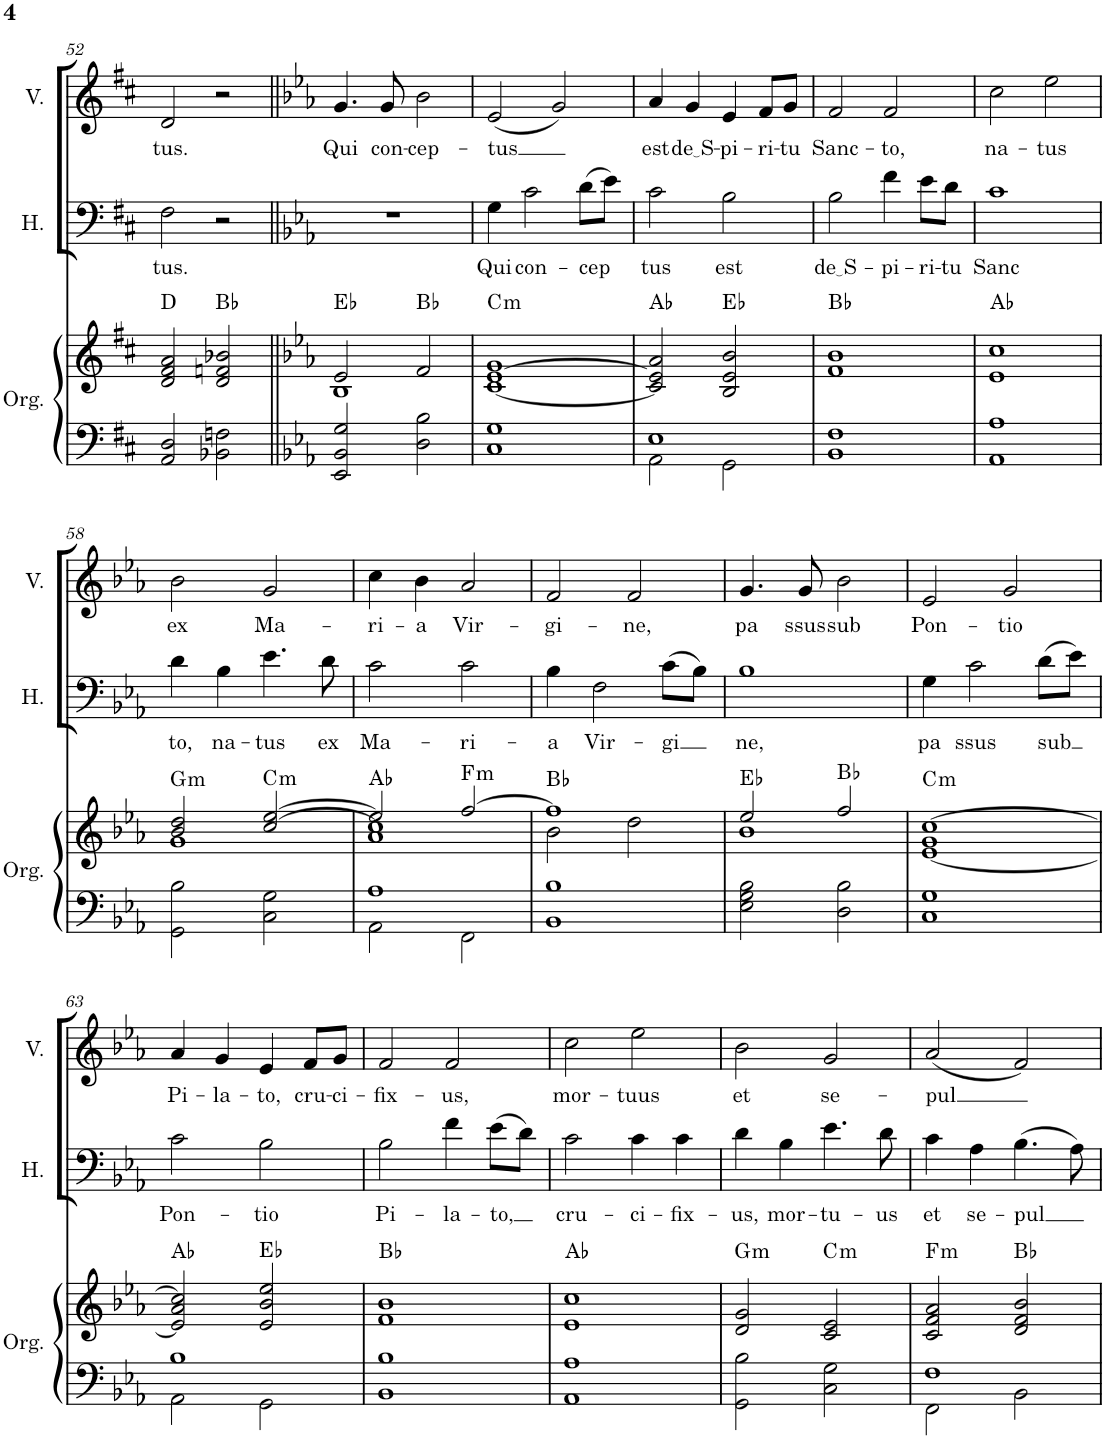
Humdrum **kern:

**kern	**kern	**harte	**kern	**text	**kern	**text
*part3	*part3	*part3	*part2	*part2	*part1	*part1
*staff4	*staff3	*	*staff2	*staff2	*staff1	*staff1
*I"Órgano	*	*	*I"Hombres	*	*I"Mujeres	*
*	*	*	*I'H.	*	*	*
!!LO:PB:g=z
*clefF4	*clefG2	*	*clefF4	*	*clefG2	*
*k[f#c#]	*k[f#c#]	*	*k[f#c#]	*	*k[f#c#]	*
*M4/4	*M4/4	*	*M4/4	*	*M4/4	*
=52	=52	=52	=52	=52	=52	=52
!	!	!	!	!LO:LY:b	!	!LO:LY:b
2AA/ 2D/	2d/ 2f#/ 2a/	D:maj	2F#\	tus.	2d/	tus.
2BB-X\ 2Fn\	2d/ 2fn/ 2b-X/	Bb:maj	2r	.	2r	.
=53||	=53||	=53||	=53||	=53||	=53||	=53||
*k[b-e-a-]	*k[b-e-a-]	*	*k[b-e-a-]	*	*k[b-e-a-]	*
*	*^	*	*	*	*	*
!	!	!	!	!	!	!	!LO:LY:b
2EE-/ 2BB-/ 2G/	2e-/	1B-	Eb:maj	1r	.	4.g/	Qui
!	!	!	!	!	!	!	!LO:LY:b
.	.	.	.	.	.	8g/	con-
!	!	!	!	!	!	!	!LO:LY:b
2D\ 2B-\	2f/	.	Bb:maj	.	.	2b-\	-cep-
*	*v	*v	*	*	*	*	*
=54	=54	=54	=54	=54	=54	=54
!	!	!LO:H:kt=m	!	!LO:LY:b	!	!LO:LY:b
1C 1G	[1c [1e- 1g	C:min	4G\	Qui	(2e-/	-tus
!	!	!	!	!LO:LY:b	!	!
.	.	.	2c\	con-	.	.
.	.	.	.	.	2g/)	.
!	!	!	!	!LO:LY:b	!	!
.	.	.	(8d\L	-cep	.	.
.	.	.	8e-\J)	.	.	.
=55	=55	=55	=55	=55	=55	=55
*^	*	*	*	*	*	*
!	!	!	!	!	!LO:LY:b	!	!LO:LY:b
1E-	2AA-\	2c/] 2e-/] 2a-/	Ab:maj	2c\	tus	4a-/	est
!	!	!	!	!	!	!	!LO:LY:b
.	.	.	.	.	.	4g/	de S
!	!	!	!	!	!LO:LY:b	!	!LO:LY:b
.	2GG\	2B-/ 2e-/ 2b-/	Eb:maj	2B-\	est	4e-/	-pi-
!	!	!	!	!	!	!	!LO:LY:b
.	.	.	.	.	.	8f/L	-ri-
!	!	!	!	!	!	!	!LO:LY:b
.	.	.	.	.	.	8g/J	-tu
*v	*v	*	*	*	*	*	*
=56	=56	=56	=56	=56	=56	=56
!	!	!	!	!LO:LY:b	!	!LO:LY:b
1BB- 1F	1f 1b-	Bb:maj	2B-\	de S	2f/	Sanc-
!	!	!	!	!LO:LY:b	!	!LO:LY:b
.	.	.	4f\	-pi-	2f/	-to,
!	!	!	!	!LO:LY:b	!	!
.	.	.	8e-\L	-ri-	.	.
!	!	!	!	!LO:LY:b	!	!
.	.	.	8d\J	-tu	.	.
=57	=57	=57	=57	=57	=57	=57
!	!	!	!	!LO:LY:b	!	!LO:LY:b
1AA- 1A-	1e- 1cc	Ab:maj	1c	Sanc	2cc\	na-
!	!	!	!	!	!	!LO:LY:b
.	.	.	.	.	2ee-\	-tus
!!LO:LB:g=z
=58	=58	=58	=58	=58	=58	=58
*	*^	*	*	*	*	*
!	!	!	!LO:H:kt=m	!	!LO:LY:b	!	!LO:LY:b
2GG\ 2B-\	2b-/ 2dd/	1g	G:min	4d\	-to,	2b-\	ex
!	!	!	!	!	!LO:LY:b	!	!
.	.	.	.	4B-\	na-	.	.
!	!	!	!LO:H:kt=m	!	!LO:LY:b	!	!LO:LY:b
2C\ 2G\	[2cc/ [2ee-/	.	C:min	4.e-\	-tus	2g/	Ma-
!	!	!	!	!	!LO:LY:b	!	!
.	.	.	.	8d\	ex	.	.
=59	=59	=59	=59	=59	=59	=59	=59
*^	*	*	*	*	*	*	*
!	!	!	!	!	!	!LO:LY:b	!	!LO:LY:b
1A-	2AA-\	2ee-/]	1a- 1cc]	Ab:maj	2c\	Ma-	4cc\	-ri-
!	!	!	!	!	!	!	!	!LO:LY:b
.	.	.	.	.	.	.	4b-\	-a
!	!	!	!	!LO:H:kt=m	!	!LO:LY:b	!	!LO:LY:b
.	2FF\	[2ff/	.	F:min	2c\	-ri-	2a-/	Vir-
=60	=60	=60	=60	=60	=60	=60	=60	=60
!	!	!	!	!	!	!LO:LY:b	!	!LO:LY:b
*v	*v	*	*	*	*	*	*	*
1BB- 1B-	1ff]	2b-\	Bb:maj	4B-\	-a	2f/	-gi-
!	!	!	!	!	!LO:LY:b	!	!
.	.	.	.	2F\	Vir-	.	.
!	!	!	!	!	!	!	!LO:LY:b
.	.	2dd\	.	.	.	2f/	-ne,
!	!	!	!	!	!LO:LY:b	!	!
.	.	.	.	(8c\L	-gi	.	.
.	.	.	.	8B-\J)	.	.	.
=61	=61	=61	=61	=61	=61	=61	=61
!	!	!	!	!	!LO:LY:b	!	!LO:LY:b
2E-\ 2G\ 2B-\	2ee-/	1b-	Eb:maj	1B-	ne,	4.g/	pa
!	!	!	!	!	!	!	!LO:LY:b
.	.	.	.	.	.	8g/	ssus
!	!	!	!	!	!	!	!LO:LY:b
2D\ 2B-\	2ff/	.	Bb:maj	.	.	2b-\	sub
*	*v	*v	*	*	*	*	*
=62	=62	=62	=62	=62	=62	=62
!	!	!LO:H:kt=m	!	!LO:LY:b	!	!LO:LY:b
1C 1G	[1e- 1g [1cc	C:min	4G\	pa	2e-/	Pon-
!	!	!	!	!LO:LY:b	!	!
.	.	.	2c\	ssus	.	.
!	!	!	!	!	!	!LO:LY:b
.	.	.	.	.	2g/	-tio
!	!	!	!	!LO:LY:b	!	!
.	.	.	(8d\L	sub	.	.
.	.	.	8e-\J)	.	.	.
!!LO:LB:g=z
=63	=63	=63	=63	=63	=63	=63
*^	*	*	*	*	*	*
!	!	!	!	!	!LO:LY:b	!	!LO:LY:b
1B-	2AA-\	2e-/] 2a-/ 2cc/]	Ab:maj	2c\	Pon-	4a-/	Pi-
!	!	!	!	!	!	!	!LO:LY:b
.	.	.	.	.	.	4g/	-la-
!	!	!	!	!	!LO:LY:b	!	!LO:LY:b
.	2GG\	2e-/ 2b-/ 2ee-/	Eb:maj	2B-\	-tio	4e-/	-to,
!	!	!	!	!	!	!	!LO:LY:b
.	.	.	.	.	.	8f/L	cru-
!	!	!	!	!	!	!	!LO:LY:b
.	.	.	.	.	.	8g/J	-ci-
*v	*v	*	*	*	*	*	*
=64	=64	=64	=64	=64	=64	=64
!	!	!	!	!LO:LY:b	!	!LO:LY:b
1BB- 1B-	1f 1b-	Bb:maj	2B-\	Pi-	2f/	-fix-
!	!	!	!	!LO:LY:b	!	!LO:LY:b
.	.	.	4f\	-la-	2f/	-us,
!	!	!	!	!LO:LY:b	!	!
.	.	.	(8e-\L	-to,	.	.
.	.	.	8d\J)	.	.	.
=65	=65	=65	=65	=65	=65	=65
!	!	!	!	!LO:LY:b	!	!LO:LY:b
1AA- 1A-	1e- 1cc	Ab:maj	2c\	cru-	2cc\	mor-
!	!	!	!	!LO:LY:b	!	!LO:LY:b
.	.	.	4c\	-ci-	2ee-\	-tuus
!	!	!	!	!LO:LY:b	!	!
.	.	.	4c\	-fix-	.	.
=66	=66	=66	=66	=66	=66	=66
!	!	!LO:H:kt=m	!	!LO:LY:b	!	!LO:LY:b
2GG\ 2B-\	2d/ 2g/	G:min	4d\	-us,	2b-\	et
!	!	!	!	!LO:LY:b	!	!
.	.	.	4B-\	mor-	.	.
!	!	!LO:H:kt=m	!	!LO:LY:b	!	!LO:LY:b
2C\ 2G\	2c/ 2e-/	C:min	4.e-\	-tu-	2g/	se-
!	!	!	!	!LO:LY:b	!	!
.	.	.	8d\	-us	.	.
=67	=67	=67	=67	=67	=67	=67
*^	*	*	*	*	*	*
!	!	!	!LO:H:kt=m	!	!LO:LY:b	!	!LO:LY:b
1F	2FF\	2c/ 2f/ 2a-/	F:min	4c\	et	(2a-/	-pul
!	!	!	!	!	!LO:LY:b	!	!
.	.	.	.	4A-\	se-	.	.
!	!	!	!	!	!LO:LY:b	!	!
.	2BB-\	2d/ 2f/ 2b-/	Bb:maj	(4.B-\	-pul	2f/)	.
.	.	.	.	8A-\)	.	.	.
*v	*v	*	*	*	*	*	*
=	=	=	=	=	=	=
*-	*-	*-	*-	*-	*-	*-
